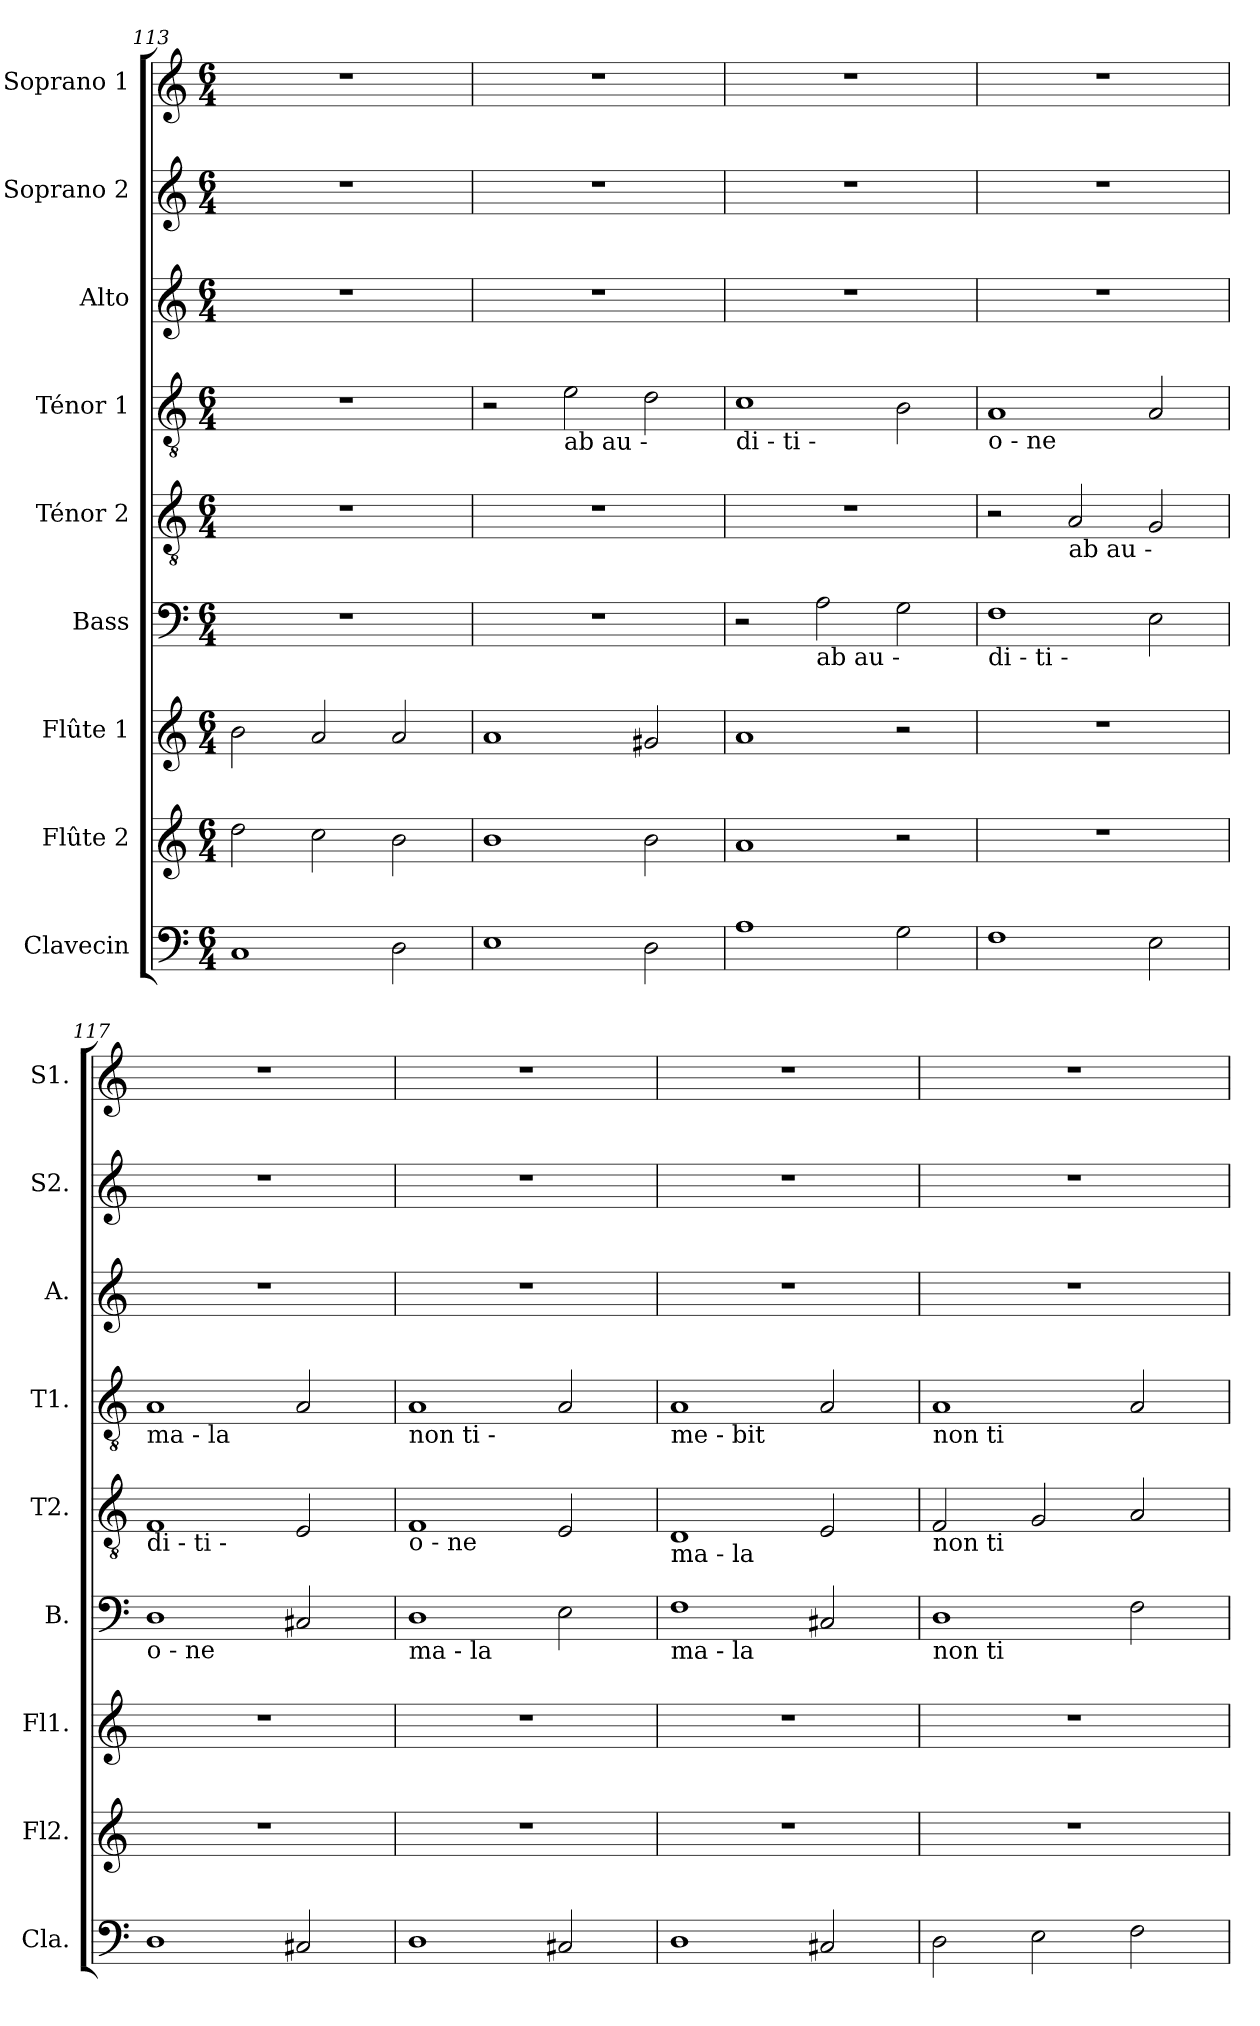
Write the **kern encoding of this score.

**kern	**kern	**kern	**kern	**kern	**kern	**kern	**kern	**kern
*part9	*part8	*part7	*part6	*part5	*part4	*part3	*part2	*part1
*staff9	*staff8	*staff7	*staff6	*staff5	*staff4	*staff3	*staff2	*staff1
*I"Clavecin	*I"Flûte 2	*I"Flûte 1	*I"Bass	*I"Ténor 2	*I"Ténor 1	*I"Alto	*I"Soprano 2	*I"Soprano 1
*I'Cla.	*I'Fl2.	*I'Fl1.	*I'B.	*I'T2.	*I'T1.	*I'A.	*I'S2.	*I'S1.
*clefF4	*clefG2	*clefG2	*clefF4	*clefGv2	*clefGv2	*clefG2	*clefG2	*clefG2
*k[]	*k[]	*k[]	*k[]	*k[]	*k[]	*k[]	*k[]	*k[]
*M6/4	*M6/4	*M6/4	*M6/4	*M6/4	*M6/4	*M6/4	*M6/4	*M6/4
=113	=113	=113	=113	=113	=113	=113	=113	=113
1C	2dd	2b	1.r	1.r	1.r	1.r	1.r	1.r
.	2cc	2a	.	.	.	.	.	.
2D	2b	2a	.	.	.	.	.	.
=114	=114	=114	=114	=114	=114	=114	=114	=114
1E	1b	1a	1.r	1.r	2r	1.r	1.r	1.r
!	!	!	!	!	!LO:TX:b:t=ab au  -	!	!	!
.	.	.	.	.	2e	.	.	.
2D	2b	2g#X	.	.	2d	.	.	.
=115	=115	=115	=115	=115	=115	=115	=115	=115
!	!	!	!	!	!LO:TX:b:t=di    -   ti  -	!	!	!
1A	1a	1a	2r	1.r	1c	1.r	1.r	1.r
!	!	!	!LO:TX:b:t=ab au -	!	!	!	!	!
.	.	.	2A	.	.	.	.	.
2G	2r	2r	2G	.	2B	.	.	.
=116	=116	=116	=116	=116	=116	=116	=116	=116
!	!	!	!	!	!LO:TX:b:t=o    -   ne	!	!	!
!	!	!	!LO:TX:b:t=di    -   ti  -	!	!	!	!	!
1F	1.r	1.r	1F	2r	1A	1.r	1.r	1.r
!	!	!	!	!LO:TX:b:t=ab au -	!	!	!	!
.	.	.	.	2A	.	.	.	.
2E	.	.	2E	2G	2A	.	.	.
=117	=117	=117	=117	=117	=117	=117	=117	=117
!	!	!	!	!	!LO:TX:b:t=ma  - la	!	!	!
!	!	!	!	!LO:TX:b:t=di   -   ti -	!	!	!	!
!	!	!	!LO:TX:b:t=o   -   ne	!	!	!	!	!
1D	1.r	1.r	1D	1F	1A	1.r	1.r	1.r
2C#X	.	.	2C#X	2E	2A	.	.	.
=118	=118	=118	=118	=118	=118	=118	=118	=118
!	!	!	!	!	!LO:TX:b:t=non    ti  -	!	!	!
!	!	!	!	!LO:TX:b:t=o    -   ne	!	!	!	!
!	!	!	!LO:TX:b:t=ma   -  la	!	!	!	!	!
1D	1.r	1.r	1D	1F	1A	1.r	1.r	1.r
2C#X	.	.	2E	2E	2A	.	.	.
=119	=119	=119	=119	=119	=119	=119	=119	=119
!	!	!	!	!	!LO:TX:b:t=me  -  bit	!	!	!
!	!	!	!	!LO:TX:b:t=ma  -  la	!	!	!	!
!	!	!	!LO:TX:b:t=ma  -  la	!	!	!	!	!
1D	1.r	1.r	1F	1D	1A	1.r	1.r	1.r
2C#X	.	.	2C#X	2E	2A	.	.	.
!!LO:PB:g=z
=120	=120	=120	=120	=120	=120	=120	=120	=120
!	!	!	!	!	!LO:TX:b:t=non       ti	!	!	!
!	!	!	!	!LO:TX:b:t=non       ti	!	!	!	!
!	!	!	!LO:TX:b:t=non       ti	!	!	!	!	!
2D	1.r	1.r	1D	2F	1A	1.r	1.r	1.r
2E	.	.	.	2G	.	.	.	.
2F	.	.	2F	2A	2A	.	.	.
=	=	=	=	=	=	=	=	=
*-	*-	*-	*-	*-	*-	*-	*-	*-
